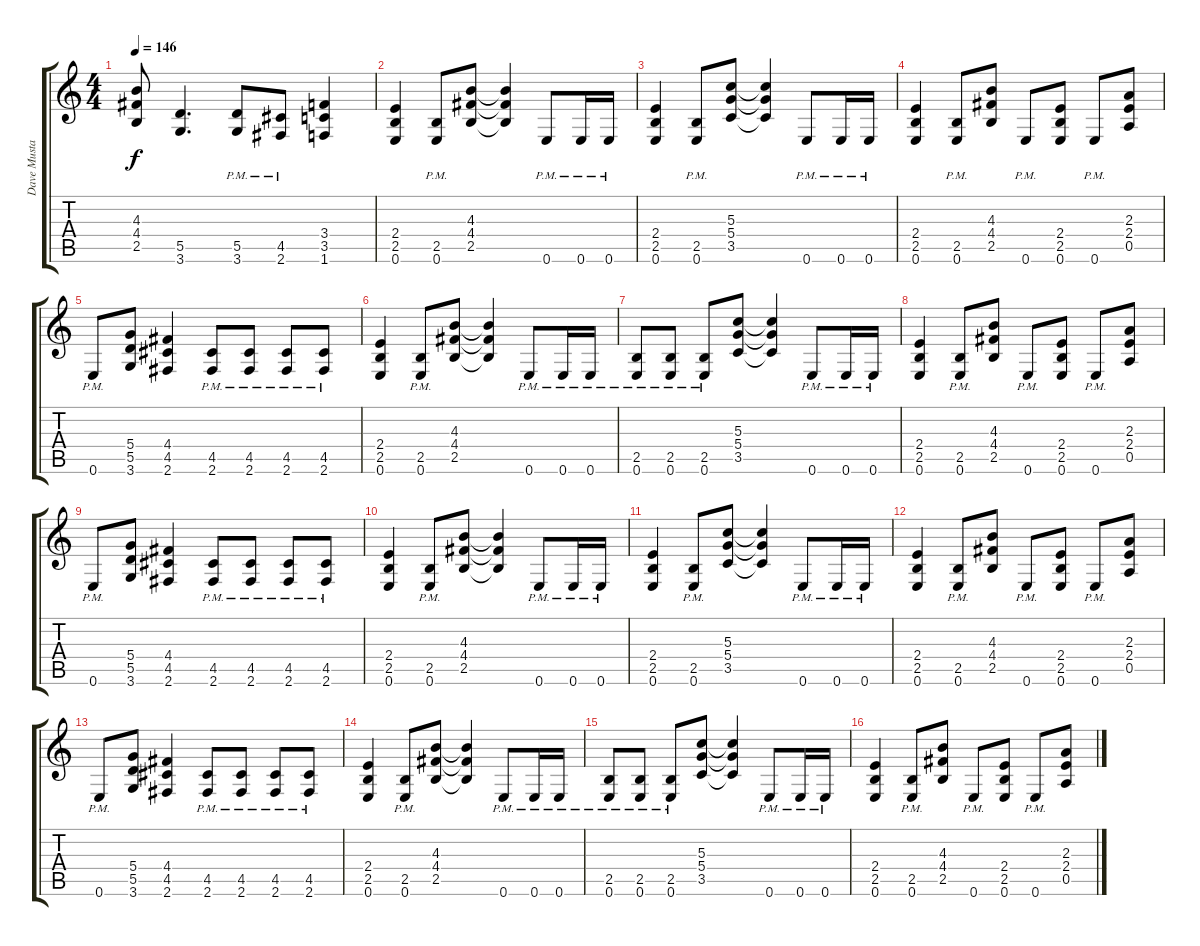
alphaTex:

\track ("Dave Mustaine Rythm Gtr." "Dave Musta") {instrument distortionguitar}
\staff {score tabs}
\tuning (E4 B3 G3 D3 A2 E2) {hide}
\ts (4 4)
\tempo 146
\clef g2
\ks c
(4.3{t} 4.4{t} 2.5{t}).8{dy f} (5.5 3.6).4{d} (5.5{pm} 3.6{pm}).8 (4.5{pm} 2.6{pm}).8 (3.4 3.5 1.6).4 |
(2.4 2.5 0.6).4 (2.5{pm} 0.6{pm}).8 (4.3 4.4 2.5).8 (4.3{t} 4.4{t} 2.5{t}).4 0.6{pm}.8 0.6{pm}.16 0.6{pm}.16 |
(2.4 2.5 0.6).4 (2.5{pm} 0.6{pm}).8 (5.3 5.4 3.5).8 (5.3{t} 5.4{t} 3.5{t}).4 0.6{pm}.8 0.6{pm}.16 0.6{pm}.16 |
(2.4 2.5 0.6).4 (2.5{pm} 0.6{pm}).8 (4.3 4.4 2.5).8 0.6{pm}.8 (2.4 2.5 0.6).8 0.6{pm}.8 (2.3 2.4 0.5).8 |
0.6{pm}.8 (5.4 5.5 3.6).8 (4.4 4.5 2.6).4 (4.5{pm} 2.6{pm}).8 (4.5{pm} 2.6{pm}).8 (4.5{pm} 2.6{pm}).8 (4.5{pm} 2.6{pm}).8 |
(2.4 2.5 0.6).4 (2.5{pm} 0.6{pm}).8 (4.3 4.4 2.5).8 (4.3{t} 4.4{t} 2.5{t}).4 0.6{pm}.8 0.6{pm}.16 0.6{pm}.16 |
(2.5{pm} 0.6{pm}).8 (2.5{pm} 0.6{pm}).8 (2.5{pm} 0.6{pm}).8 (5.3 5.4 3.5).8 (5.3{t} 5.4{t} 3.5{t}).4 0.6{pm}.8 0.6{pm}.16 0.6{pm}.16 |
(2.4 2.5 0.6).4 (2.5{pm} 0.6{pm}).8 (4.3 4.4 2.5).8 0.6{pm}.8 (2.4 2.5 0.6).8 0.6{pm}.8 (2.3 2.4 0.5).8 |
0.6{pm}.8 (5.4 5.5 3.6).8 (4.4 4.5 2.6).4 (4.5{pm} 2.6{pm}).8 (4.5{pm} 2.6{pm}).8 (4.5{pm} 2.6{pm}).8 (4.5{pm} 2.6{pm}).8 |
(2.4 2.5 0.6).4 (2.5{pm} 0.6{pm}).8 (4.3 4.4 2.5).8 (4.3{t} 4.4{t} 2.5{t}).4 0.6{pm}.8 0.6{pm}.16 0.6{pm}.16 |
(2.4 2.5 0.6).4 (2.5{pm} 0.6{pm}).8 (5.3 5.4 3.5).8 (5.3{t} 5.4{t} 3.5{t}).4 0.6{pm}.8 0.6{pm}.16 0.6{pm}.16 |
(2.4 2.5 0.6).4 (2.5{pm} 0.6{pm}).8 (4.3 4.4 2.5).8 0.6{pm}.8 (2.4 2.5 0.6).8 0.6{pm}.8 (2.3 2.4 0.5).8 |
0.6{pm}.8 (5.4 5.5 3.6).8 (4.4 4.5 2.6).4 (4.5{pm} 2.6{pm}).8 (4.5{pm} 2.6{pm}).8 (4.5{pm} 2.6{pm}).8 (4.5{pm} 2.6{pm}).8 |
(2.4 2.5 0.6).4 (2.5{pm} 0.6{pm}).8 (4.3 4.4 2.5).8 (4.3{t} 4.4{t} 2.5{t}).4 0.6{pm}.8 0.6{pm}.16 0.6{pm}.16 |
(2.5{pm} 0.6{pm}).8 (2.5{pm} 0.6{pm}).8 (2.5{pm} 0.6{pm}).8 (5.3 5.4 3.5).8 (5.3{t} 5.4{t} 3.5{t}).4 0.6{pm}.8 0.6{pm}.16 0.6{pm}.16 |
(2.4 2.5 0.6).4 (2.5{pm} 0.6{pm}).8 (4.3 4.4 2.5).8 0.6{pm}.8 (2.4 2.5 0.6).8 0.6{pm}.8 (2.3 2.4 0.5).8
